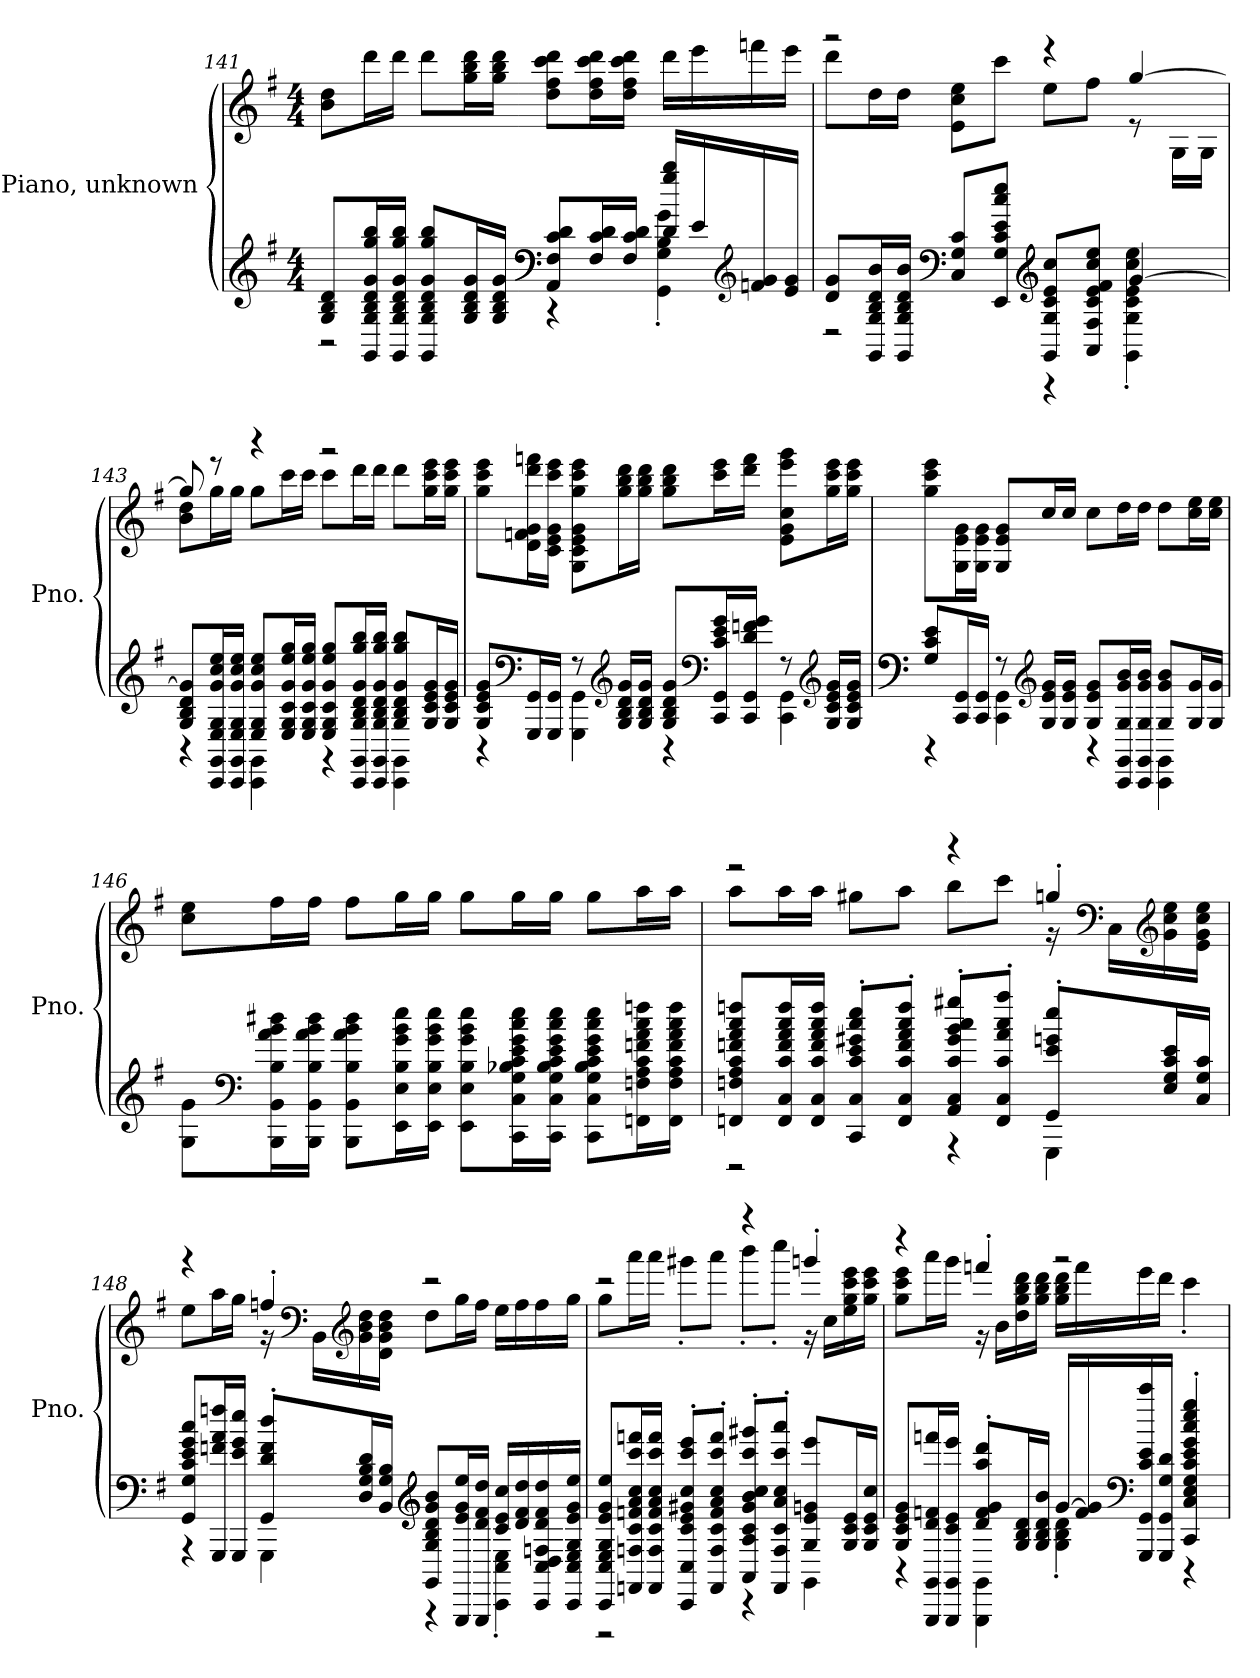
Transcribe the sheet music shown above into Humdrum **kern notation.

**kern	**kern
*part1	*part1
*staff2	*staff1
*I"Piano, unknown	*
*I'Pno.	*
*clefG2	*clefG2
*k[f#]	*k[f#]
*M4/4	*M4/4
=141	=141
*^	*
8G/ 8B/ 8d/L	2r	8b\ 8dd\L
16GG/ 16G/ 16B/ 16d/ 16g/ 16gg/ 16bb/L	.	16ddd\L
16GG/ 16G/ 16B/ 16d/ 16g/ 16gg/ 16bb/JJ	.	16ddd\JJ
8GG/ 8G/ 8B/ 8d/ 8g/ 8gg/ 8bb/L	.	8ddd\L
16G/ 16B/ 16d/ 16g/L	.	16gg\ 16bb\ 16ddd\L
16G/ 16B/ 16d/ 16g/JJ	.	16gg\ 16bb\ 16ddd\JJ
*clefF4	*	*
8AA/ 8F#/ 8c/ 8d/L	4r	8dd\ 8ff#\ 8ccc\ 8ddd\L
16F#/ 16c/ 16d/L	.	16dd\ 16ff#\ 16ccc\ 16ddd\L
16F#/ 16c/ 16d/JJ	.	16dd\ 16ff#\ 16ccc\ 16ddd\JJ
16d/ 16gg/ 16bb/LL	4GG\' 4G\' 4B\' 4g\'	16ddd\LL
16e/	.	16eee\
*clefG2	*	*
16fn/ 16g/	.	16fffn\
16e/ 16g/JJ	.	16eee\JJ
!!LO:LB:g=z
=142	=142	=142
*	*	*^
8d/ 8g/L	2r	2r	8ddd\L
16GG/ 16G/ 16B/ 16d/ 16b/L	.	.	16dd\L
16GG/ 16G/ 16B/ 16d/ 16b/JJ	.	.	16dd\JJ
*clefF4	*	*	*
8C/ 8G/ 8c/L	.	.	8e\ 8cc\ 8ee\L
8EE/ 8G/ 8c/ 8e/ 8cc/ 8ee/J	.	.	8ccc\J
*clefG2	*	*	*
8GG/ 8G/ 8c/ 8e/ 8cc/L	4r	4r	8ee\L
8AA/ 8F#/ 8c/ 8e/ 8f#/ 8cc/ 8ee/J	.	.	8ff#\J
[4g/	4GG\' 4G\' 4c\' 4e\' 4cc\' 4ee\'	[4gg/	8r
.	.	.	16G\LL
.	.	.	16G\JJ
=143	=143	=143	=143
8G/ 8B/ 8d/ 8g/]L	4r	8gg/]	8b\ 8dd\L
16CC/ 16GG/ 16E/ 16G/ 16g/ 16cc/ 16ee/L	.	8r	16gg\L
16CC/ 16GG/ 16E/ 16G/ 16g/ 16cc/ 16ee/JJ	.	.	16gg\JJ
8E/ 8G/ 8g/ 8cc/ 8ee/L	4CC\ 4GG\	4r	8gg\L
16E/ 16G/ 16c/ 16g/ 16ee/ 16gg/L	.	.	16ccc\L
16E/ 16G/ 16c/ 16g/ 16ee/ 16gg/JJ	.	.	16ccc\JJ
8E/ 8G/ 8c/ 8g/ 8ee/ 8gg/L	4r	2r	8ccc\L
16CC/ 16GG/ 16G/ 16B/ 16d/ 16g/ 16gg/ 16bb/L	.	.	16ddd\L
16CC/ 16GG/ 16G/ 16B/ 16d/ 16g/ 16gg/ 16bb/JJ	.	.	16ddd\JJ
8G/ 8B/ 8d/ 8g/ 8gg/ 8bb/L	4CC\ 4GG\	.	8ddd\L
16G/ 16c/ 16e/ 16g/L	.	.	16gg\ 16ccc\ 16eee\L
16G/ 16c/ 16e/ 16g/JJ	.	.	16gg\ 16ccc\ 16eee\JJ
*	*	*v	*v
!!LO:PB:g=z
=144	=144	=144
8G/ 8c/ 8e/ 8g/L	4r	8gg\ 8ccc\ 8eee\L
*clefF4	*	*
16GGG/ 16GG/L	.	16d\ 16fn\ 16g\ 16ddd\ 16fffn\L
16GGG/ 16GG/JJ	.	16c\ 16e\ 16g\ 16ccc\ 16eee\JJ
8r	4GGG\ 4GG\	8G\ 8c\ 8e\ 8g\ 8gg\ 8ccc\ 8eee\L
*clefG2	*	*
16G/ 16B/ 16d/ 16g/LL	.	16gg\ 16bb\ 16ddd\L
16G/ 16B/ 16d/ 16g/JJ	.	16gg\ 16bb\ 16ddd\JJ
8G/ 8B/ 8d/ 8g/L	4r	8gg\ 8bb\ 8ddd\L
*clefF4	*	*
16CC/ 16GG/ 16c/ 16e/ 16g/L	.	16ccc\ 16eee\L
16CC/ 16GG/ 16d/ 16fn/ 16g/JJ	.	16ddd\ 16fff\JJ
8r	4CC\ 4GG\	8e\ 8g\ 8cc\ 8eee\ 8ggg\L
*clefG2	*	*
16G/ 16c/ 16e/ 16g/LL	.	16gg\ 16ccc\ 16eee\L
16G/ 16c/ 16e/ 16g/JJ	.	16gg\ 16ccc\ 16eee\JJ
=145	=145	=145
*clefF4	*	*
8G/ 8c/ 8e/L	4r	8gg\ 8ccc\ 8eee\L
16CC/ 16GG/L	.	16G\ 16e\ 16g\L
16CC/ 16GG/JJ	.	16G\ 16e\ 16g\JJ
8r	4CC\ 4GG\	8G/ 8e/ 8g/L
*clefG2	*	*
16G/ 16e/ 16g/LL	.	16cc/L
16G/ 16e/ 16g/JJ	.	16cc/JJ
8G/ 8e/ 8g/L	4r	8cc\L
16CC/ 16GG/ 16G/ 16g/ 16b/L	.	16dd\L
16CC/ 16GG/ 16G/ 16g/ 16b/JJ	.	16dd\JJ
8G/ 8g/ 8b/L	4CC\ 4GG\	8dd\L
16G/ 16g/L	.	16cc\ 16ee\L
16G/ 16g/JJ	.	16cc\ 16ee\JJ
*v	*v	*
!!LO:LB:g=z
=146	=146
8G\ 8g\L	8cc\ 8ee\L
*clefF4	*
16BBB\ 16BB\ 16B\ 16a\ 16b\ 16dd#X\L	16ff#\L
16BBB\ 16BB\ 16B\ 16a\ 16b\ 16dd#\JJ	16ff#\JJ
8BBB\ 8BB\ 8B\ 8a\ 8b\ 8dd#\L	8ff#\L
16EE\ 16E\ 16B\ 16g\ 16b\ 16ee\L	16gg\L
16EE\ 16E\ 16B\ 16g\ 16b\ 16ee\JJ	16gg\JJ
8EE\ 8E\ 8B\ 8g\ 8b\ 8ee\L	8gg\L
16CC\ 16C\ 16G\ 16B-X\ 16c\ 16e\ 16g\ 16cc\ 16ee\L	16gg\L
16CC\ 16C\ 16G\ 16B-\ 16c\ 16e\ 16g\ 16cc\ 16ee\JJ	16gg\JJ
8CC\ 8C\ 8G\ 8B-\ 8c\ 8e\ 8g\ 8cc\ 8ee\L	8gg\L
16FFn\ 16Fn\ 16A\ 16c\ 16fn\ 16a\ 16cc\ 16ffn\L	16aa\L
16FF\ 16F\ 16A\ 16c\ 16f\ 16a\ 16cc\ 16ff\JJ	16aa\JJ
=147	=147
*^	*^
8FFn/ 8Fn/ 8A/ 8c/ 8fn/ 8a/ 8cc/ 8ffn/L	2r	2r	8aa\L
16FF/ 16C/ 16c/ 16f/ 16a/ 16cc/ 16ff/L	.	.	16aa\L
16FF/ 16C/ 16c/ 16f/ 16a/ 16cc/ 16ff/JJ	.	.	16aa\JJ
8CC/' 8C/' 8c/' 8e/' 8g#X/' 8cc/' 8ee/'L	.	.	8gg#X\L
8FF/' 8C/' 8c/' 8f/' 8a/' 8cc/' 8ff/'J	.	.	8aa\J
8AA/' 8C/' 8c/' 8g#/' 8b/' 8cc/' 8gg#X/'L	4r	4r	8bb\L
8FF/' 8C/' 8c/' 8a/' 8cc/' 8aa/'J	.	.	8ccc\J
8GG/' 8e/' 8gn/' 8ee/'L	4GGG\	4ggn'/	16r
*	*	*clefF4	*
.	.	.	16C\LL
*	*	*clefG2	*
16E/ 16G/ 16c/ 16e/L	.	.	16g\ 16cc\ 16ee\
16C/ 16G/ 16c/JJ	.	.	16e\ 16g\ 16cc\ 16ee\JJ
!!LO:LB:g=z	!!
=148	=148	=148	=148
8GG/ 8G/ 8c/ 8e/ 8g/ 8cc/L	4r	4r	8ee\L
16GGG/ 16fn/ 16a/ 16ffn/L	.	.	16aa\L
16GGG/ 16e/ 16g/ 16ee/JJ	.	.	16gg\JJ
8GG/' 8d/' 8f/' 8dd/'L	4GGG\	4ffn'/	16r
*	*	*clefF4	*
.	.	.	16BB\LL
*	*	*clefG2	*
16D/ 16G/ 16B/ 16d/L	.	.	16g\ 16b\ 16dd\
16BB/ 16G/ 16B/JJ	.	.	16d\ 16g\ 16b\ 16dd\JJ
*clefG2	*	*	*
8GG/ 8G/ 8B/ 8d/ 8g/ 8b/L	4r	2r	8dd\L
16GGG/ 16e/ 16g/ 16ee/L	.	.	16gg\L
16GGG/ 16d/ 16f/ 16dd/JJ	.	.	16ff\JJ
16c/ 16e/ 16cc/LL	4CC\' 4C\' 4E\'	.	16ee\LL
16d/ 16f/ 16dd/	.	.	16ff\
16CC/ 16C/ 16D/ 16Fn/ 16d/ 16f/ 16dd/	.	.	16ff\
16CC/ 16C/ 16E/ 16G/ 16e/ 16g/ 16ee/JJ	.	.	16gg\JJ
=149	=149	=149	=149
8CC/ 8C/ 8E/ 8G/ 8e/ 8g/ 8ee/L	2r	2r	8gg\L
16FFn/ 16Fn/ 16c/ 16fn/ 16a/ 16cc/ 16ccc/ 16fffn/L	.	.	16aaa\L
16FF/ 16F/ 16c/ 16f/ 16a/ 16cc/ 16ccc/ 16fff/JJ	.	.	16aaa\JJ
8CC/' 8C/' 8c/' 8e/' 8g#X/' 8cc/' 8ccc/' 8eee/'L	.	.	8ggg#X'\L
8FF/' 8F/' 8c/' 8f/' 8a/' 8cc/' 8ccc/' 8fff/'J	.	.	8aaa\J
8AA/' 8A/' 8c/' 8g#/' 8b/' 8cc/' 8ccc/' 8ggg#X/'L	4r	4r	8bbb'\L
8FF/' 8F/' 8c/' 8a/' 8cc/' 8ccc/' 8aaa/'J	.	.	8cccc'\J
8G/ 8e/ 8gn/ 8eee/L	4GG\	4gggn'/	16r
.	.	.	16cc\LL
16G/ 16c/ 16e/L	.	.	16ee\ 16gg\ 16ccc\ 16eee\
16G/ 16c/ 16e/ 16cc/JJ	.	.	16gg\ 16ccc\ 16eee\JJ
!!LO:LB:g=z	!!
=150	=150	=150	=150
8G/ 8c/ 8e/ 8g/L	4r	4r	8gg\ 8ccc\ 8eee\L
16GGG/ 16GG/ 16d/ 16fn/ 16fffn/L	.	.	16aaa\L
16GGG/ 16GG/ 16c/ 16e/ 16eee/JJ	.	.	16ggg\JJ
8d/' 8f/' 8g/' 8aa/' 8ddd/'L	4GGG\ 4GG\	4fffn'/	16r
.	.	.	16b\LL
16G/ 16B/ 16d/L	.	.	16dd\ 16gg\ 16bb\ 16ddd\
16G/ 16B/ 16d/ 16b/JJ	.	.	16gg\ 16bb\ 16ddd\JJ
[16g/LL	4G\' 4B\' 4d\'	2r	16gg\ 16bb\ 16ddd\LL
16f/ 16g/]	.	.	16fff\
*clefF4	*	*	*
16GGG/ 16GG/ 16c/ 16e/ 16ccc/	.	.	16eee\
16GGG/ 16GG/ 16G/ 16d/JJ	.	.	16ddd\JJ
4CC/' 4C/' 4E/' 4G/' 4c/' 4e/' 4g/' 4cc/' 4ee/' 4gg/'	4r	.	4ccc'\
*v	*v	*	*
*	*v	*v
=	=
*-	*-
